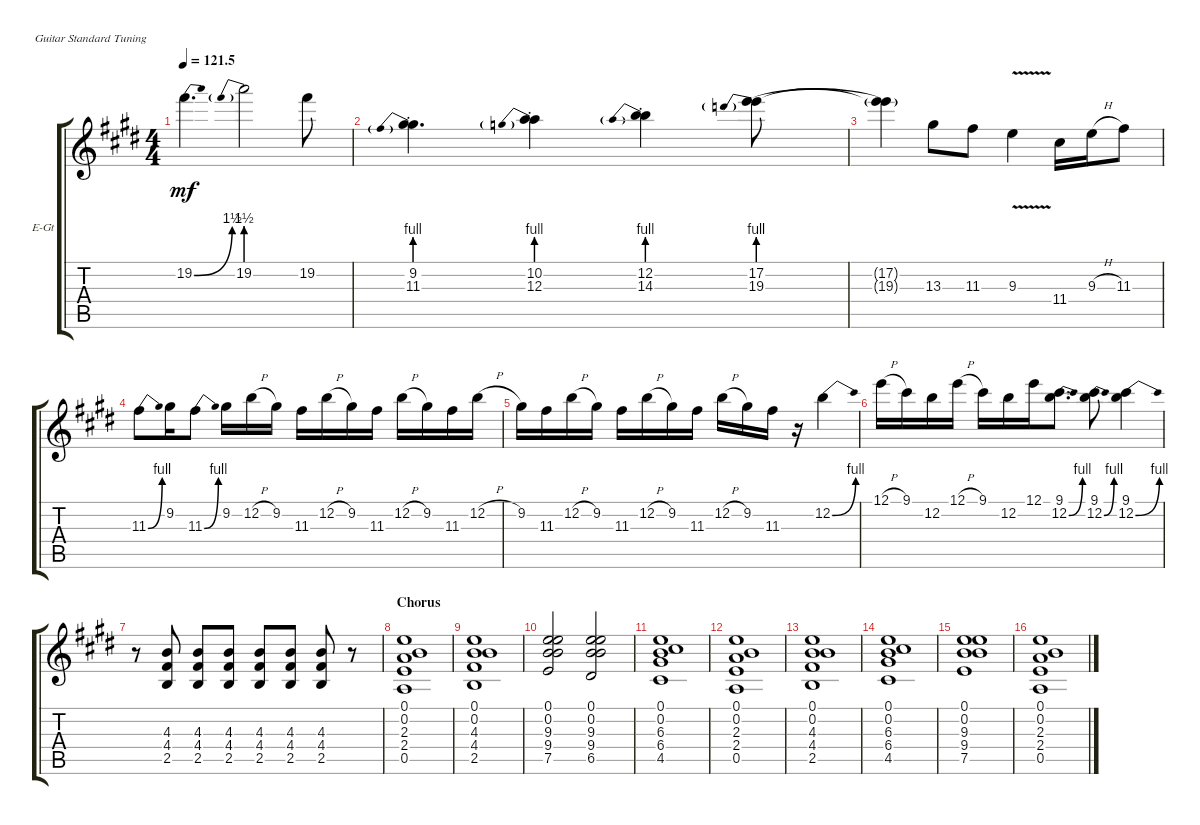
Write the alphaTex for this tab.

\defaultSystemsLayout 4
\bracketExtendMode groupsimilarinstruments
\firstSystemTrackNameOrientation horizontal
\otherSystemsTrackNameOrientation horizontal
\track ("Electric Guitar" "E-Gt") {solo instrument overdrivenguitar}
\staff {score tabs}
\tuning (E4 B3 G3 D3 A2 E2)
\ts (4 4)
\tempo
121.5
\accidentals auto
\clef g2
\ottava regular
\simile none
\ks e
19.2{be (bend 0 0 15.6 6)}.4{d dy mf} 19.2{be (prebend 0 6 60 6)}.2 19.2.8 |
(9.2 11.3{be (prebend 0 4 60 4) st}).4{d} (10.2{st} 12.3{be (prebend 0 4 60 4)}).4 (12.2{st} 14.3{be (prebend 0 4 60 4)}).4 (17.2 19.3{be (prebend 0 4 60 4)}).8 |
(17.2{t} 19.3{t}).4 13.3.8 11.3.8 9.3{v}.4 11.4.16 9.3{h}.16 11.3.8 |
11.3{be (bend 0 0 15 4)}.8 9.2.16 11.3{be (bend 0 0 15 4)}.8 9.2.16 12.2{h}.16 9.2.16 11.3.16 12.2{h}.16 9.2.16 11.3.16 12.2{h}.16 9.2.16 11.3.16 12.2{h}.16 |
9.2.16 11.3.16 12.2{h}.16 9.2.16 11.3.16 12.2{h}.16 9.2.16 11.3.16 12.2{h}.16 9.2.16 11.3.16 r.16 12.2{be (bend 0 0 15 4)}.4 |
12.1{h}.16 9.1.16 12.2.16 12.1{h}.16 9.1.16 12.2.16 12.1.16 (9.1 12.2{be (bend 0 0 15 4)}).8{d} (9.1 12.2{be (bend 0 0 15 4)}).8 (9.1 12.2{be (bend 0 0 15 4)}).4 |
r.8 (2.5 4.4 4.3).8 (2.5 4.4 4.3).8 (2.5 4.4 4.3).8 (2.5 4.4 4.3).8 (2.5 4.4 4.3).8 (2.5 4.4 4.3).8 r.8 |
\section ("" "Chorus")
(2.4 0.5 2.3 0.2 0.1).1 |
(2.5 4.4 4.3 0.2 0.1).1 |
(7.5 9.4 9.3 0.2 0.1).2 (6.5 9.4 9.3 0.2 0.1).2 |
(4.5 6.4 6.3 0.2 0.1).1 |
(2.4 0.5 2.3 0.2 0.1).1 |
(2.5 4.4 4.3 0.2 0.1).1 |
(4.5 6.4 6.3 0.2 0.1).1 |
(7.5 9.4 9.3 0.2 0.1).1 |
(2.4 0.5 2.3 0.2 0.1).1
